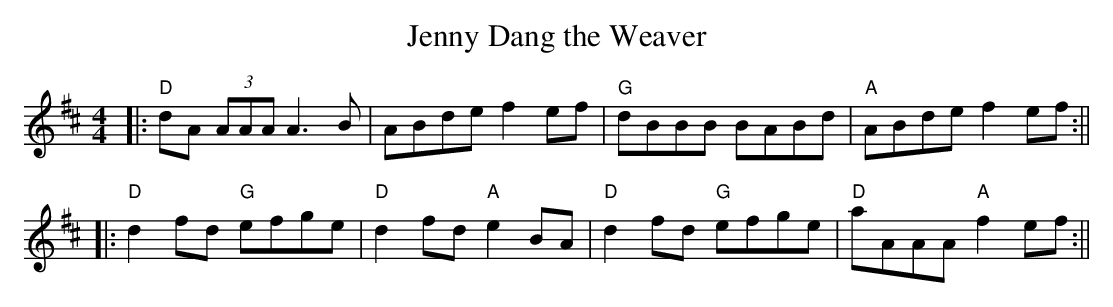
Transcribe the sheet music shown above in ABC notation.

X:1
T:Jenny Dang the Weaver
M:4/4
L:1/8
K:D
|:"D"dA (3AAA A3B|ABde f2ef|"G"dBBB BABd|"A"ABde f2ef:||
|:"D"d2fd "G"efge|"D"d2fd "A"e2BA|"D"d2fd "G"efge|"D"aAAA "A"f2ef:||
